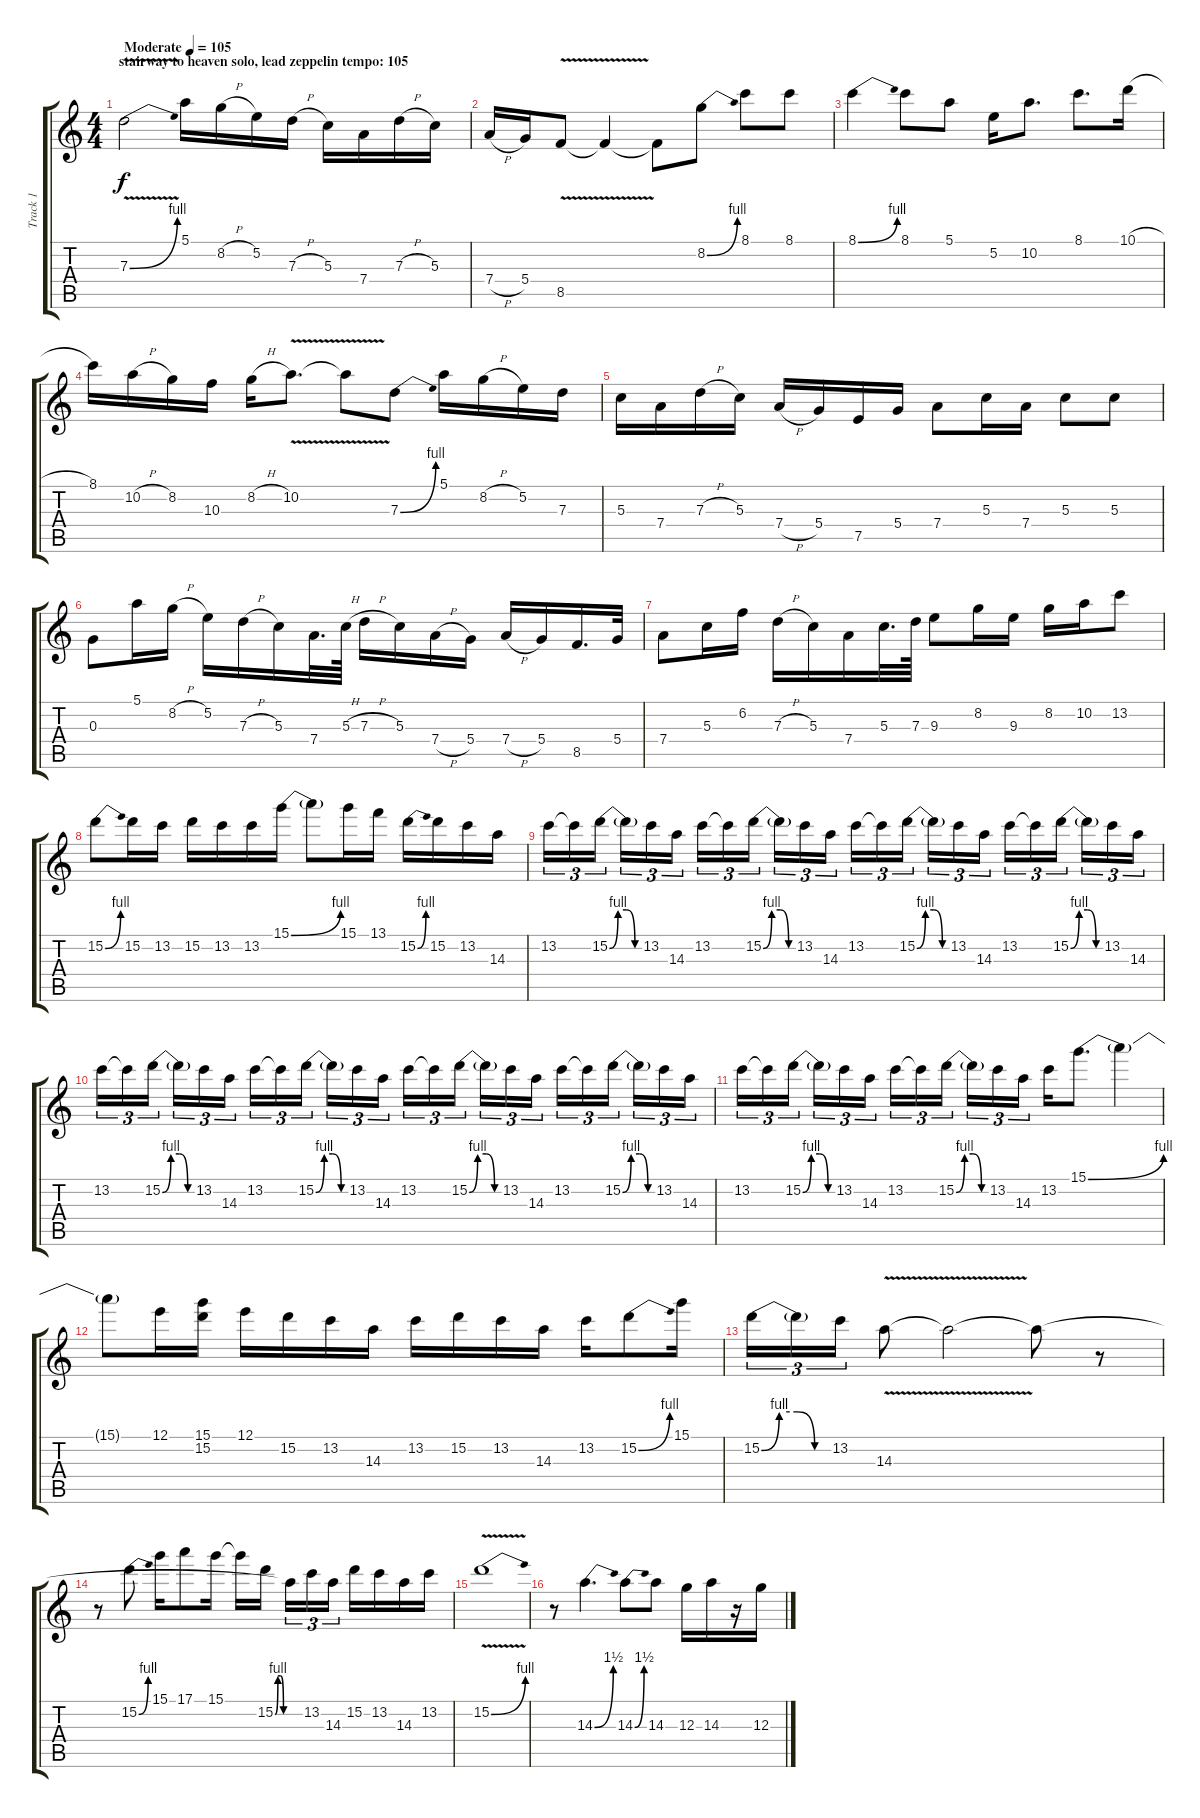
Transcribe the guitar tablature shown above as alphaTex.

\track ("Track 1" "Track 1") {instrument distortionguitar}
\staff {score tabs}
\tuning (E4 B3 G3 D3 A2 E2) {hide}
\ts (4 4)
\section ("" "stairway to heaven solo, lead zeppelin tempo: 105")
\tempo (105 "Moderate")
\clef g2
\ks c
7.3{be (bend 0 0 60 4) v}.2{dy f instrument distortionguitar} 5.1.16 8.2{h}.16 5.2.16 7.3{h}.16 5.3.16 7.4.16 7.3{h}.16 5.3.16 |
7.4{h}.16 5.4.16 8.5{v}.8 8.5{t}.4 8.5{t}.8 8.2{be (bend 0 0 60 4)}.8 8.1.8 8.1.8 |
8.1{be (bend 0 0 60 4)}.4 8.1.8 5.1.8 5.2.16 10.2.8{d} 8.1.8{d} 10.1{h}.16 |
8.1.16 10.2{h}.16 8.2.16 10.3.16 8.2{h}.16 10.2{v}.8{d} 10.2{t}.8 7.3{be (bend 0 0 60 4)}.8 5.1.16 8.2{h}.16 5.2.16 7.3.16 |
5.3.16 7.4.16 7.3{h}.16 5.3.16 7.4{h}.16 5.4.16 7.5.16 5.4.16 7.4.8 5.3.16 7.4.16 5.3.8 5.3.8 |
0.3.8 5.1.16 8.2{h}.16 5.2.16 7.3{h}.16 5.3.16 7.4.32{d} 5.3{h}.64 7.3{h}.16 5.3.16 7.4{h}.16 5.4.16 7.4{h}.16 5.4.16 8.5.16{d} 5.4.32 |
7.4.8 5.3.16 6.2.16 7.3{h}.16 5.3.16 7.4.16 5.3.32{d} 7.3.64 9.3.8 8.2.16 9.3.16 8.2.16 10.2.16 13.2.8 |
15.2{be (bend 0 0 60 4)}.8 15.2.16 13.2.16 15.2.16 13.2.16 13.2.16 15.1{be (bend 0 0 60 4)}.16 15.1{t}.8 15.1.16 13.1.16 15.2{be (bend 0 0 60 4)}.16 15.2.16 13.2.16 14.3.16 |
13.2.16{tu (3 2)} 13.2{t}.16{tu (3 2)} 15.2{be (custom 0 0 15 4 30 4 45 0 60 0)}.16{tu (3 2) beam splitsecondary} 15.2{t}.16{tu (3 2)} 13.2.16{tu (3 2)} 14.3.16{tu (3 2)} 13.2.16{tu (3 2)} 13.2{t}.16{tu (3 2)} 15.2{be (custom 0 0 15 4 30 4 45 0 60 0)}.16{tu (3 2) beam splitsecondary} 15.2{t}.16{tu (3 2)} 13.2.16{tu (3 2)} 14.3.16{tu (3 2)} 13.2.16{tu (3 2)} 13.2{t}.16{tu (3 2)} 15.2{be (custom 0 0 15 4 30 4 45 0 60 0)}.16{tu (3 2) beam splitsecondary} 15.2{t}.16{tu (3 2)} 13.2.16{tu (3 2)} 14.3.16{tu (3 2)} 13.2.16{tu (3 2)} 13.2{t}.16{tu (3 2)} 15.2{be (custom 0 0 15 4 30 4 45 0 60 0)}.16{tu (3 2) beam splitsecondary} 15.2{t}.16{tu (3 2)} 13.2.16{tu (3 2)} 14.3.16{tu (3 2)} |
13.2.16{tu (3 2)} 13.2{t}.16{tu (3 2)} 15.2{be (custom 0 0 15 4 30 4 45 0 60 0)}.16{tu (3 2) beam splitsecondary} 15.2{t}.16{tu (3 2)} 13.2.16{tu (3 2)} 14.3.16{tu (3 2)} 13.2.16{tu (3 2)} 13.2{t}.16{tu (3 2)} 15.2{be (custom 0 0 15 4 30 4 45 0 60 0)}.16{tu (3 2) beam splitsecondary} 15.2{t}.16{tu (3 2)} 13.2.16{tu (3 2)} 14.3.16{tu (3 2)} 13.2.16{tu (3 2)} 13.2{t}.16{tu (3 2)} 15.2{be (custom 0 0 15 4 30 4 45 0 60 0)}.16{tu (3 2) beam splitsecondary} 15.2{t}.16{tu (3 2)} 13.2.16{tu (3 2)} 14.3.16{tu (3 2)} 13.2.16{tu (3 2)} 13.2{t}.16{tu (3 2)} 15.2{be (custom 0 0 15 4 30 4 45 0 60 0)}.16{tu (3 2) beam splitsecondary} 15.2{t}.16{tu (3 2)} 13.2.16{tu (3 2)} 14.3.16{tu (3 2)} |
13.2.16{tu (3 2)} 13.2{t}.16{tu (3 2)} 15.2{be (custom 0 0 15 4 30 4 45 0 60 0)}.16{tu (3 2) beam splitsecondary} 15.2{t}.16{tu (3 2)} 13.2.16{tu (3 2)} 14.3.16{tu (3 2)} 13.2.16{tu (3 2)} 13.2{t}.16{tu (3 2)} 15.2{be (custom 0 0 15 4 30 4 45 0 60 0)}.16{tu (3 2) beam splitsecondary} 15.2{t}.16{tu (3 2)} 13.2.16{tu (3 2)} 14.3.16{tu (3 2)} 13.2.16 15.1{be (bend 0 0 60 4)}.8{d} 15.1{t}.4 |
15.1{t}.8 12.1.16 (15.1 15.2).16 12.1.16 15.2.16 13.2.16 14.3.16 13.2.16 15.2.16 13.2.16 14.3.16 13.2.16 15.2{be (bend 0 0 60 4)}.8 15.1.16 |
15.2{be (custom 0 0 15 4 30 4 45 0 60 0)}.16{tu (3 2)} 15.2{t}.16{tu (3 2)} 13.2.16{tu (3 2)} 14.3{v}.8 14.3{t}.2 14.3{t}.8 r.8 |
r.8 15.2{be (bend 0 0 60 4)}.8 15.1.16 17.1.8 15.1.16 15.1{t}.16 15.2{be (custom 0 0 15 4 30 4 45 0 60 0)}.16{beam splitsecondary} 14.3{t}.16{tu (3 2)} 13.2.16{tu (3 2)} 14.3.16{tu (3 2)} 15.2.16 13.2.16 14.3.16 13.2.16 |
15.2{be (bend 0 0 60 4) v}.1 |
r.8 14.3{be (bend 0 0 60 6)}.4{d} 14.3{be (bend 0 0 60 6)}.8 14.3.8 12.3.16 14.3.16 r.16 12.3.16
